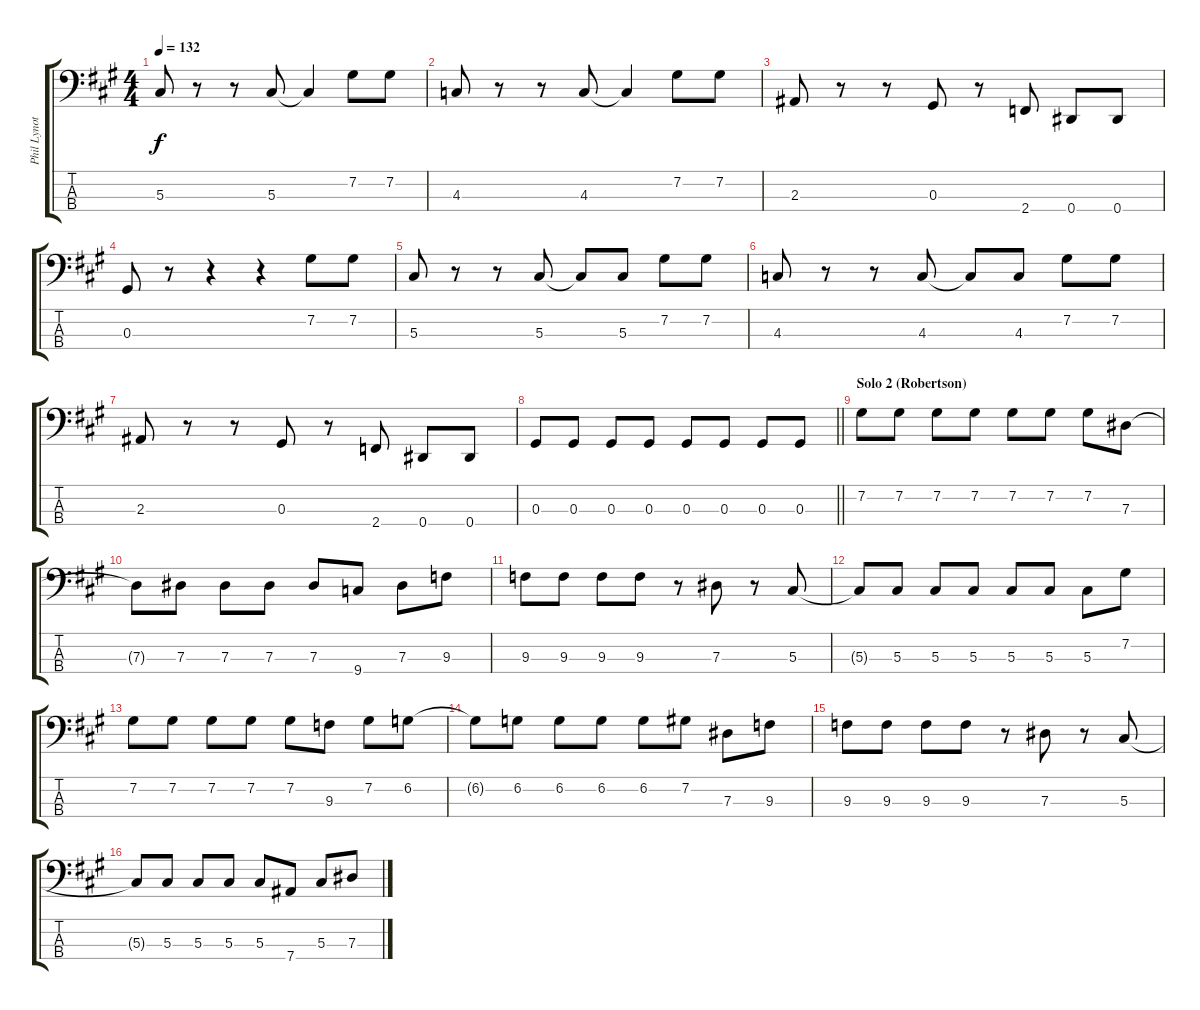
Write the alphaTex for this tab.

\track ("Phil Lynott" "Phil Lynot") {instrument electricbasspick}
\staff {score tabs}
\tuning (Gb2 Db2 Ab1 Eb1) {hide}
\ts (4 4)
\tempo 132
\clef f4
\ks a
5.3.8{dy f} r.8 r.8 5.3.8 5.3{t}.4 7.2.8 7.2.8 |
4.3.8 r.8 r.8 4.3.8 4.3{t}.4 7.2.8 7.2.8 |
2.3.8 r.8 r.8 0.3.8 r.8 2.4.8 0.4.8 0.4.8 |
0.3.8 r.8 r.4 r.4 7.2.8 7.2.8 |
5.3.8 r.8 r.8 5.3.8 5.3{t}.8 5.3.8 7.2.8 7.2.8 |
4.3.8 r.8 r.8 4.3.8 4.3{t}.8 4.3.8 7.2.8 7.2.8 |
2.3.8 r.8 r.8 0.3.8 r.8 2.4.8 0.4.8 0.4.8 |
\barLineRight lightlight
0.3.8 0.3.8 0.3.8 0.3.8 0.3.8 0.3.8 0.3.8 0.3.8 |
\section ("" "Solo 2 (Robertson)")
7.2.8 7.2.8 7.2.8 7.2.8 7.2.8 7.2.8 7.2.8 7.3.8 |
7.3{t}.8 7.3.8 7.3.8 7.3.8 7.3.8 9.4.8 7.3.8 9.3.8 |
9.3.8 9.3.8 9.3.8 9.3.8 r.8 7.3.8 r.8 5.3.8 |
5.3{t}.8 5.3.8 5.3.8 5.3.8 5.3.8 5.3.8 5.3.8 7.2.8 |
7.2.8 7.2.8 7.2.8 7.2.8 7.2.8 9.3.8 7.2.8 6.2.8 |
6.2{t}.8 6.2.8 6.2.8 6.2.8 6.2.8 7.2.8 7.3.8 9.3.8 |
9.3.8 9.3.8 9.3.8 9.3.8 r.8 7.3.8 r.8 5.3.8 |
5.3{t}.8 5.3.8 5.3.8 5.3.8 5.3.8 7.4.8 5.3.8 7.3.8
